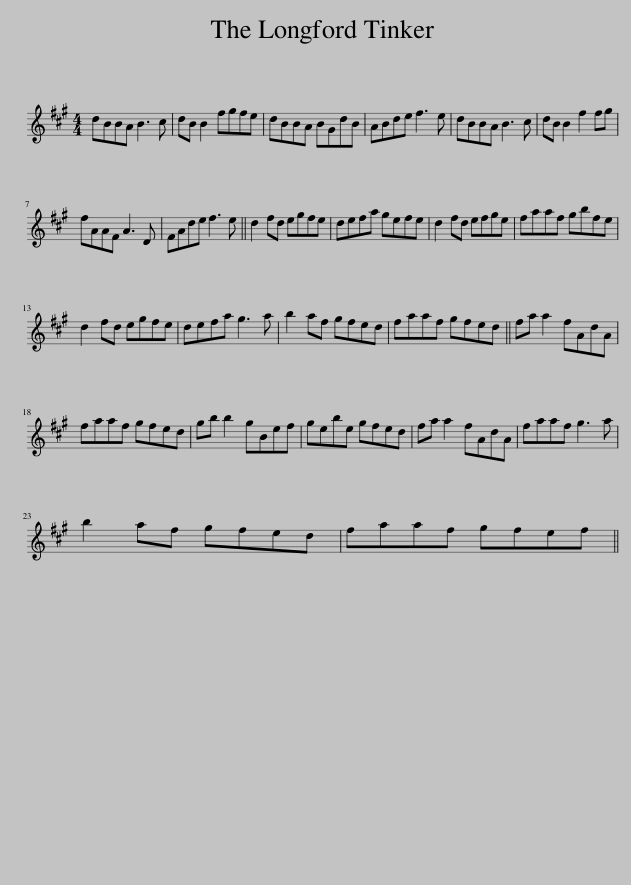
X:1
L:1/8
M:4/4
I:linebreak $
K:A
V:1 treble
V:1
 dBBA B3 c | dB B2 fgfe | dBBA BGdB | ABde f3 e | dBBA B3 c | %5
 dB B2 f2 fg |$ fAAF A3 D | FAde f3 e || d2 fd egfe | defa gefe | %10
 d2 fd efge | faaf gbfe |$ d2 fd egfe | defa g3 a | b2 af gfed | %15
 faaf gfed || fa a2 fAdA |$ faaf gfed | gb b2 gBef | gebe gfed | %20
 fa a2 fAdA | faaf g3 a |$ b2 af gfed | faaf gfef || %24
